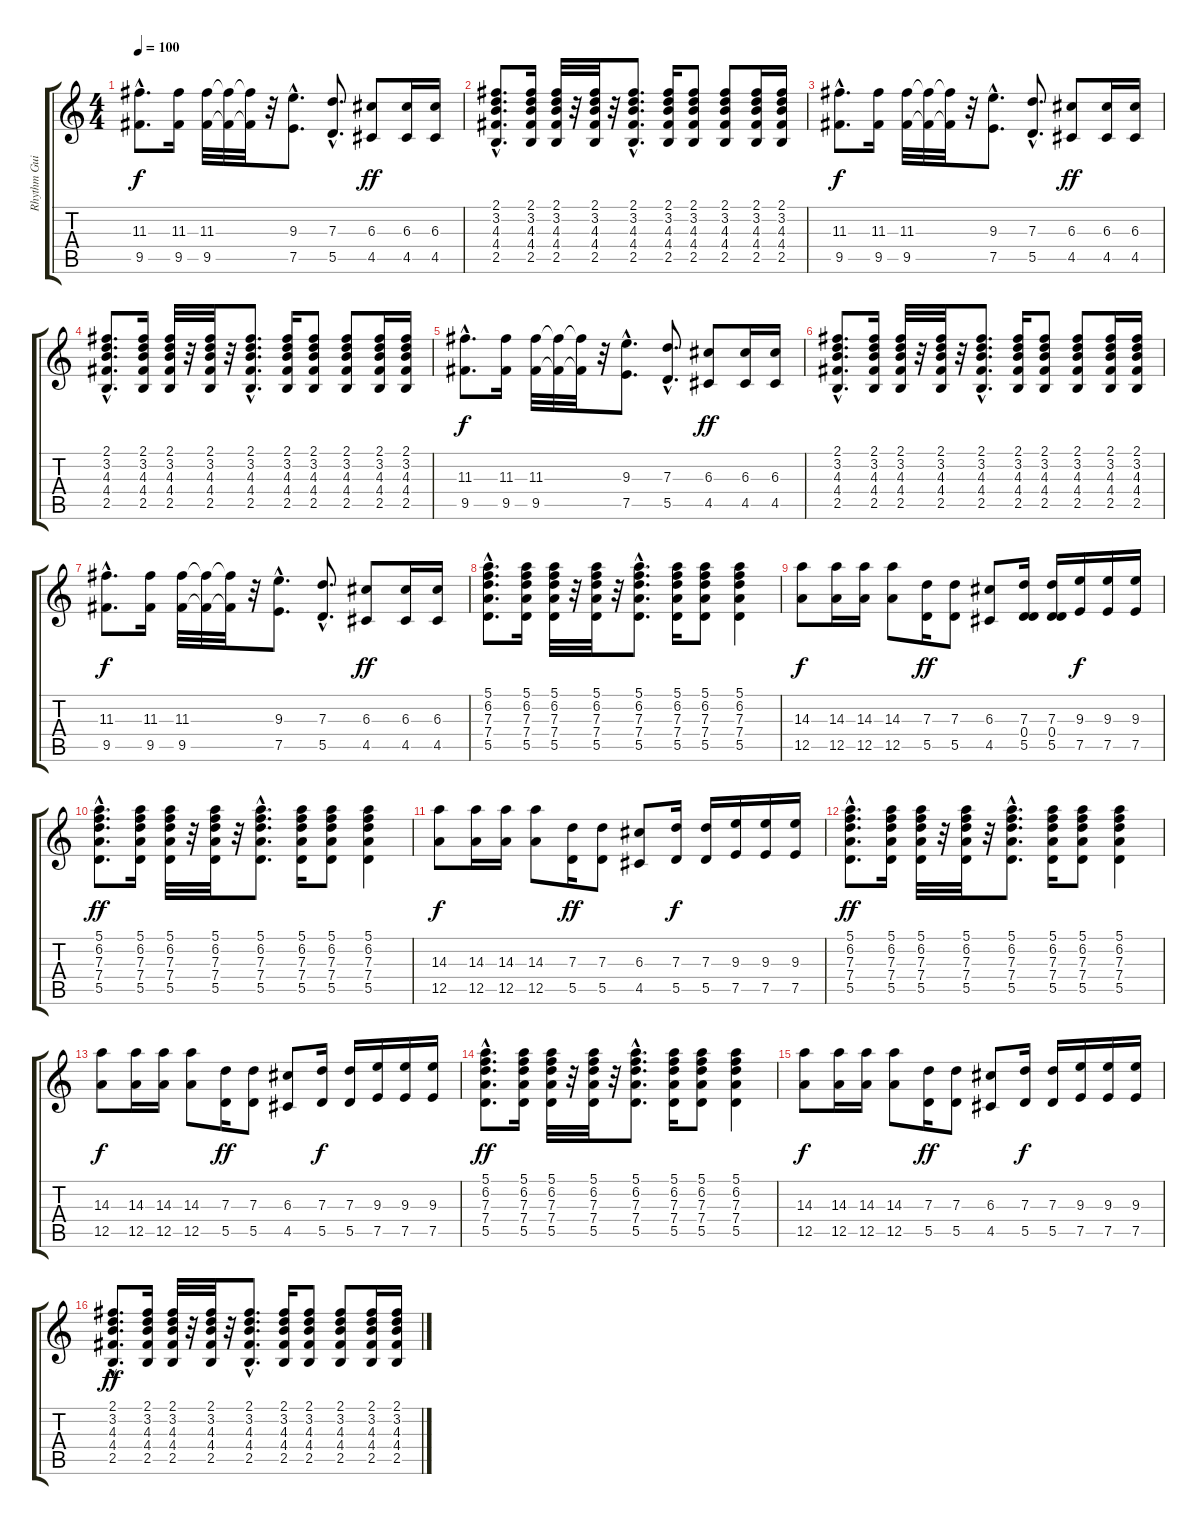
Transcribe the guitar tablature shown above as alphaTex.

\track ("Rhythm Guitar I" "Rhythm Gui") {instrument distortionguitar}
\staff {score tabs}
\tuning (E4 B3 G3 D3 A2 E2) {hide}
\ts (4 4)
\tempo 100
\clef g2
\ks c
(11.3{hac} 9.5{hac}).8{d dy f} (11.3 9.5).16 (11.3 9.5).32 (11.3{t} 9.5{t}).32 (11.3{t} 9.5{t}).32 r.32 (9.3{hac} 7.5{hac}).8{d} (7.3{hac} 5.5{hac}).8{d} (6.3 4.5).8{dy ff} (6.3 4.5).16 (6.3 4.5).16 |
(2.1{hac} 3.2{hac} 4.3{hac} 4.4{hac} 2.5{hac}).8{d} (2.1 3.2 4.3 4.4 2.5).16 (2.1 3.2 4.3 4.4 2.5).32 r.32 (2.1 3.2 4.3 4.4 2.5).32 r.32 (2.1{hac} 3.2{hac} 4.3{hac} 4.4{hac} 2.5{hac}).8{d} (2.1 3.2 4.3 4.4 2.5).16 (2.1 3.2 4.3 4.4 2.5).8 (2.1 3.2 4.3 4.4 2.5).8 (2.1 3.2 4.3 4.4 2.5).16 (2.1 3.2 4.3 4.4 2.5).16 |
(11.3{hac} 9.5{hac}).8{d dy f} (11.3 9.5).16 (11.3 9.5).32 (11.3{t} 9.5{t}).32 (11.3{t} 9.5{t}).32 r.32 (9.3{hac} 7.5{hac}).8{d} (7.3{hac} 5.5{hac}).8{d} (6.3 4.5).8{dy ff} (6.3 4.5).16 (6.3 4.5).16 |
(2.1{hac} 3.2{hac} 4.3{hac} 4.4{hac} 2.5{hac}).8{d} (2.1 3.2 4.3 4.4 2.5).16 (2.1 3.2 4.3 4.4 2.5).32 r.32 (2.1 3.2 4.3 4.4 2.5).32 r.32 (2.1{hac} 3.2{hac} 4.3{hac} 4.4{hac} 2.5{hac}).8{d} (2.1 3.2 4.3 4.4 2.5).16 (2.1 3.2 4.3 4.4 2.5).8 (2.1 3.2 4.3 4.4 2.5).8 (2.1 3.2 4.3 4.4 2.5).16 (2.1 3.2 4.3 4.4 2.5).16 |
(11.3{hac} 9.5{hac}).8{d dy f} (11.3 9.5).16 (11.3 9.5).32 (11.3{t} 9.5{t}).32 (11.3{t} 9.5{t}).32 r.32 (9.3{hac} 7.5{hac}).8{d} (7.3{hac} 5.5{hac}).8{d} (6.3 4.5).8{dy ff} (6.3 4.5).16 (6.3 4.5).16 |
(2.1{hac} 3.2{hac} 4.3{hac} 4.4{hac} 2.5{hac}).8{d} (2.1 3.2 4.3 4.4 2.5).16 (2.1 3.2 4.3 4.4 2.5).32 r.32 (2.1 3.2 4.3 4.4 2.5).32 r.32 (2.1{hac} 3.2{hac} 4.3{hac} 4.4{hac} 2.5{hac}).8{d} (2.1 3.2 4.3 4.4 2.5).16 (2.1 3.2 4.3 4.4 2.5).8 (2.1 3.2 4.3 4.4 2.5).8 (2.1 3.2 4.3 4.4 2.5).16 (2.1 3.2 4.3 4.4 2.5).16 |
(11.3{hac} 9.5{hac}).8{d dy f} (11.3 9.5).16 (11.3 9.5).32 (11.3{t} 9.5{t}).32 (11.3{t} 9.5{t}).32 r.32 (9.3{hac} 7.5{hac}).8{d} (7.3{hac} 5.5{hac}).8{d} (6.3 4.5).8{dy ff} (6.3 4.5).16 (6.3 4.5).16 |
(5.1{hac} 6.2{hac} 7.3{hac} 7.4{hac} 5.5{hac}).8{d} (5.1 6.2 7.3 7.4 5.5).16 (5.1 6.2 7.3 7.4 5.5).32 r.32 (5.1 6.2 7.3 7.4 5.5).32 r.32 (5.1{hac} 6.2{hac} 7.3{hac} 7.4{hac} 5.5{hac}).8{d} (5.1 6.2 7.3 7.4 5.5).16 (5.1 6.2 7.3 7.4 5.5).8 (5.1 6.2 7.3 7.4 5.5).4 |
(14.3 12.5).8{dy f} (14.3 12.5).16 (14.3 12.5).16 (14.3 12.5).8 (7.3 5.5).16{dy ff} (7.3 5.5).8 (6.3 4.5).8 (7.3 0.4 5.5).16 (7.3 0.4 5.5).16 (9.3 7.5).16{dy f} (9.3 7.5).16 (9.3 7.5).16 |
(5.1{hac} 6.2{hac} 7.3{hac} 7.4{hac} 5.5{hac}).8{d dy ff} (5.1 6.2 7.3 7.4 5.5).16 (5.1 6.2 7.3 7.4 5.5).32 r.32 (5.1 6.2 7.3 7.4 5.5).32 r.32 (5.1{hac} 6.2{hac} 7.3{hac} 7.4{hac} 5.5{hac}).8{d} (5.1 6.2 7.3 7.4 5.5).16 (5.1 6.2 7.3 7.4 5.5).8 (5.1 6.2 7.3 7.4 5.5).4 |
(14.3 12.5).8{dy f} (14.3 12.5).16 (14.3 12.5).16 (14.3 12.5).8 (7.3 5.5).16{dy ff} (7.3 5.5).8 (6.3 4.5).8 (7.3 5.5).16{dy f} (7.3 5.5).16 (9.3 7.5).16 (9.3 7.5).16 (9.3 7.5).16 |
(5.1{hac} 6.2{hac} 7.3{hac} 7.4{hac} 5.5{hac}).8{d dy ff} (5.1 6.2 7.3 7.4 5.5).16 (5.1 6.2 7.3 7.4 5.5).32 r.32 (5.1 6.2 7.3 7.4 5.5).32 r.32 (5.1{hac} 6.2{hac} 7.3{hac} 7.4{hac} 5.5{hac}).8{d} (5.1 6.2 7.3 7.4 5.5).16 (5.1 6.2 7.3 7.4 5.5).8 (5.1 6.2 7.3 7.4 5.5).4 |
(14.3 12.5).8{dy f} (14.3 12.5).16 (14.3 12.5).16 (14.3 12.5).8 (7.3 5.5).16{dy ff} (7.3 5.5).8 (6.3 4.5).8 (7.3 5.5).16{dy f} (7.3 5.5).16 (9.3 7.5).16 (9.3 7.5).16 (9.3 7.5).16 |
(5.1{hac} 6.2{hac} 7.3{hac} 7.4{hac} 5.5{hac}).8{d dy ff} (5.1 6.2 7.3 7.4 5.5).16 (5.1 6.2 7.3 7.4 5.5).32 r.32 (5.1 6.2 7.3 7.4 5.5).32 r.32 (5.1{hac} 6.2{hac} 7.3{hac} 7.4{hac} 5.5{hac}).8{d} (5.1 6.2 7.3 7.4 5.5).16 (5.1 6.2 7.3 7.4 5.5).8 (5.1 6.2 7.3 7.4 5.5).4 |
(14.3 12.5).8{dy f} (14.3 12.5).16 (14.3 12.5).16 (14.3 12.5).8 (7.3 5.5).16{dy ff} (7.3 5.5).8 (6.3 4.5).8 (7.3 5.5).16{dy f} (7.3 5.5).16 (9.3 7.5).16 (9.3 7.5).16 (9.3 7.5).16 |
(2.1{hac} 3.2{hac} 4.3{hac} 4.4{hac} 2.5{hac}).8{d dy ff} (2.1 3.2 4.3 4.4 2.5).16 (2.1 3.2 4.3 4.4 2.5).32 r.32 (2.1 3.2 4.3 4.4 2.5).32 r.32 (2.1{hac} 3.2{hac} 4.3{hac} 4.4{hac} 2.5{hac}).8{d} (2.1 3.2 4.3 4.4 2.5).16 (2.1 3.2 4.3 4.4 2.5).8 (2.1 3.2 4.3 4.4 2.5).8 (2.1 3.2 4.3 4.4 2.5).16 (2.1 3.2 4.3 4.4 2.5).16
